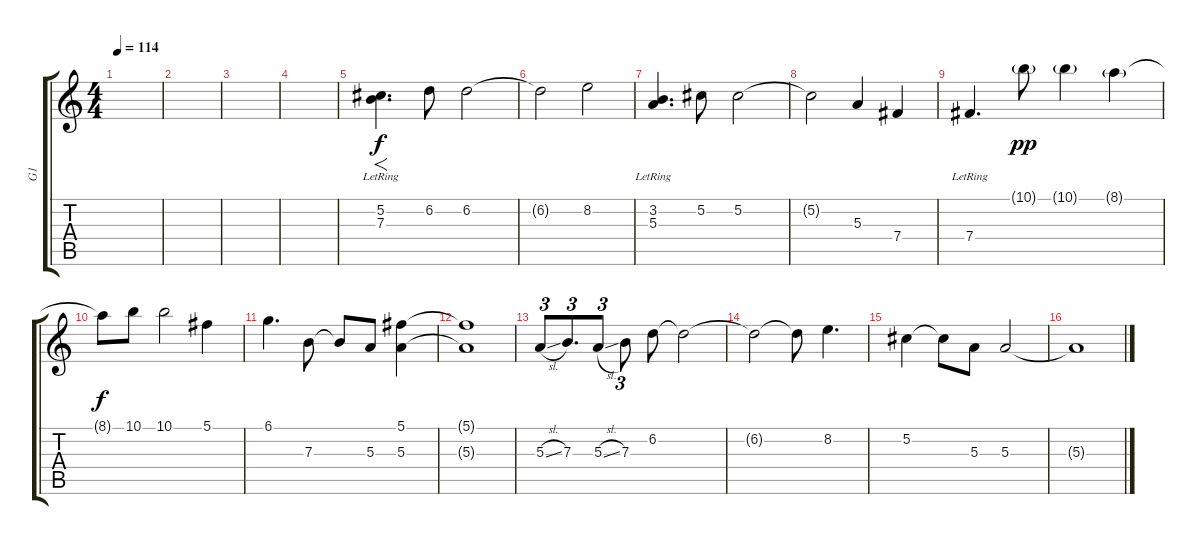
\track ("G1" "G1") {instrument distortionguitar}
\staff {score tabs}
\tuning (Db4 Ab3 E3 B2 Gb2 B1) {hide}
\ts (4 4)
\tempo 114
\clef g2
\ks c
|
|
|
|
(5.2 7.3{lr}).4{f d} 6.2.8 6.2.2 |
6.2{t}.2 8.2.2 |
(3.2 5.3{lr}).4{d} 5.2.8 5.2.2 |
5.2{t}.2 5.3.4 7.4.4 |
7.4{lr}.4{d} 10.1{g}.8{dy pp} 10.1{g}.4 8.1{g}.4 |
8.1{t}.8{dy f} 10.1.8 10.1.2 5.1.4 |
6.1.4{d} 7.3.8 7.3{t}.8 5.3.8 (5.1 5.3).4 |
(5.1{t} 5.3{t}).1 |
5.3{sl}.8{tu (3 2)} 7.3.8{d tu (3 2)} 5.3{sl}.8{tu (3 2)} 7.3.8{tu (3 2)} 6.2.8 6.2{t}.2 |
6.2{t}.2 6.2{t}.8 8.2.4{d} |
5.2.4 5.2{t}.8 5.3.8 5.3.2 |
5.3{t}.1
